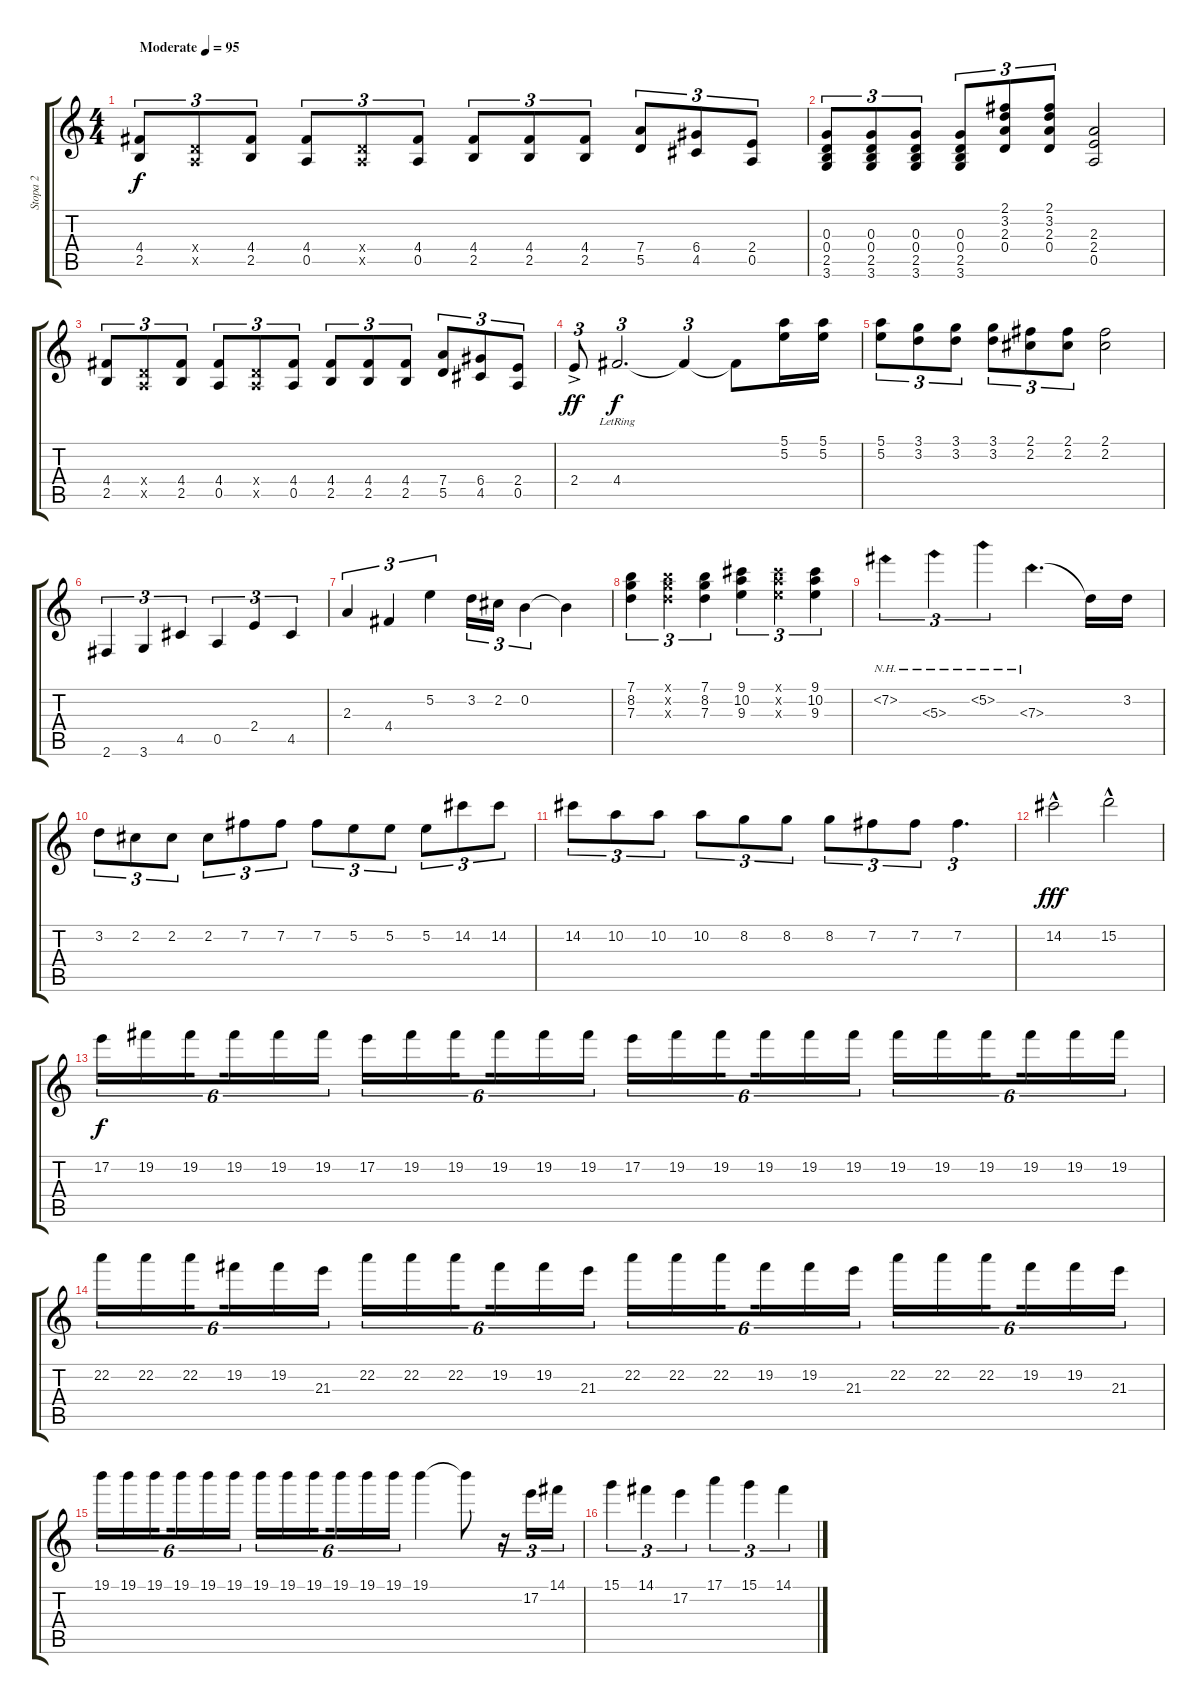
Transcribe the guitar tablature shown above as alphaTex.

\track ("Stopa 2" "Stopa 2") {instrument distortionguitar}
\staff {score tabs}
\tuning (E4 B3 G3 D3 A2 E2) {hide}
\ts (4 4)
\tempo (95 "Moderate")
\clef g2
\ks c
(4.4 2.5).8{tu (3 2) dy f instrument distortionguitar} (0.4{x} 0.5{x}).8{tu (3 2)} (4.4 2.5).8{tu (3 2)} (4.4 0.5).8{tu (3 2)} (0.4{x} 0.5{x}).8{tu (3 2)} (4.4 0.5).8{tu (3 2)} (4.4 2.5).8{tu (3 2)} (4.4 2.5).8{tu (3 2)} (4.4 2.5).8{tu (3 2)} (7.4 5.5).8{tu (3 2)} (6.4 4.5).8{tu (3 2)} (2.4 0.5).8{tu (3 2)} |
(0.3 0.4 2.5 3.6).8{tu (3 2)} (0.3 0.4 2.5 3.6).8{tu (3 2)} (0.3 0.4 2.5 3.6).8{tu (3 2)} (0.3 0.4 2.5 3.6).8{tu (3 2)} (2.1 3.2 2.3 0.4).8{tu (3 2)} (2.1 3.2 2.3 0.4).8{tu (3 2)} (2.3 2.4 0.5).2 |
(4.4 2.5).8{tu (3 2)} (0.4{x} 0.5{x}).8{tu (3 2)} (4.4 2.5).8{tu (3 2)} (4.4 0.5).8{tu (3 2)} (0.4{x} 0.5{x}).8{tu (3 2)} (4.4 0.5).8{tu (3 2)} (4.4 2.5).8{tu (3 2)} (4.4 2.5).8{tu (3 2)} (4.4 2.5).8{tu (3 2)} (7.4 5.5).8{tu (3 2)} (6.4 4.5).8{tu (3 2)} (2.4 0.5).8{tu (3 2)} |
2.4{ac}.8{tu (3 2) dy ff} 4.4{lr}.2{d tu (3 2) dy f} 4.4{t}.4{tu (3 2)} 4.4{t}.8 (5.1 5.2).16 (5.1 5.2).16 |
(5.1 5.2).8{tu (3 2)} (3.1 3.2).8{tu (3 2)} (3.1 3.2).8{tu (3 2)} (3.1 3.2).8{tu (3 2)} (2.1 2.2).8{tu (3 2)} (2.1 2.2).8{tu (3 2)} (2.1 2.2).2 |
2.6.4{tu (3 2)} 3.6.4{tu (3 2)} 4.5.4{tu (3 2)} 0.5.4{tu (3 2)} 2.4.4{tu (3 2)} 4.5.4{tu (3 2)} |
2.3.4{tu (3 2)} 4.4.4{tu (3 2)} 5.2.4{tu (3 2)} 3.2.16{tu (3 2)} 2.2.16{tu (3 2)} 0.2.4{tu (3 2)} 0.2{t}.4 |
(7.1 8.2 7.3).4{tu (3 2)} (7.1{x} 8.2{x} 7.3{x}).4{tu (3 2)} (7.1 8.2 7.3).4{tu (3 2)} (9.1 10.2 9.3).4{tu (3 2)} (9.1{x} 10.2{x} 9.3{x}).4{tu (3 2)} (9.1 10.2 9.3).4{tu (3 2)} |
7.2{nh}.4{tu (3 2)} 5.3{nh}.4{tu (3 2)} 5.2{nh}.4{tu (3 2)} 7.3{nh}.4{d} 7.3{t}.16 3.2.16 |
3.2.8{tu (3 2)} 2.2.8{tu (3 2)} 2.2.8{tu (3 2)} 2.2.8{tu (3 2)} 7.2.8{tu (3 2)} 7.2.8{tu (3 2)} 7.2.8{tu (3 2)} 5.2.8{tu (3 2)} 5.2.8{tu (3 2)} 5.2.8{tu (3 2)} 14.2.8{tu (3 2)} 14.2.8{tu (3 2)} |
14.2.8{tu (3 2)} 10.2.8{tu (3 2)} 10.2.8{tu (3 2)} 10.2.8{tu (3 2)} 8.2.8{tu (3 2)} 8.2.8{tu (3 2)} 8.2.8{tu (3 2)} 7.2.8{tu (3 2)} 7.2.8{tu (3 2)} 7.2.4{d tu (3 2)} |
14.2{hac}.2{dy fff} 15.2{hac}.2 |
17.2.16{tu (6 4) dy f} 19.2.16{tu (6 4)} 19.2.16{tu (6 4) beam splitsecondary} 19.2.16{tu (6 4)} 19.2.16{tu (6 4)} 19.2.16{tu (6 4)} 17.2.16{tu (6 4)} 19.2.16{tu (6 4)} 19.2.16{tu (6 4) beam splitsecondary} 19.2.16{tu (6 4)} 19.2.16{tu (6 4)} 19.2.16{tu (6 4)} 17.2.16{tu (6 4)} 19.2.16{tu (6 4)} 19.2.16{tu (6 4) beam splitsecondary} 19.2.16{tu (6 4)} 19.2.16{tu (6 4)} 19.2.16{tu (6 4)} 19.2.16{tu (6 4)} 19.2.16{tu (6 4)} 19.2.16{tu (6 4) beam splitsecondary} 19.2.16{tu (6 4)} 19.2.16{tu (6 4)} 19.2.16{tu (6 4)} |
22.2.16{tu (6 4)} 22.2.16{tu (6 4)} 22.2.16{tu (6 4) beam splitsecondary} 19.2.16{tu (6 4)} 19.2.16{tu (6 4)} 21.3.16{tu (6 4)} 22.2.16{tu (6 4)} 22.2.16{tu (6 4)} 22.2.16{tu (6 4) beam splitsecondary} 19.2.16{tu (6 4)} 19.2.16{tu (6 4)} 21.3.16{tu (6 4)} 22.2.16{tu (6 4)} 22.2.16{tu (6 4)} 22.2.16{tu (6 4) beam splitsecondary} 19.2.16{tu (6 4)} 19.2.16{tu (6 4)} 21.3.16{tu (6 4)} 22.2.16{tu (6 4)} 22.2.16{tu (6 4)} 22.2.16{tu (6 4) beam splitsecondary} 19.2.16{tu (6 4)} 19.2.16{tu (6 4)} 21.3.16{tu (6 4)} |
19.1.16{tu (6 4)} 19.1.16{tu (6 4)} 19.1.16{tu (6 4) beam splitsecondary} 19.1.16{tu (6 4)} 19.1.16{tu (6 4)} 19.1.16{tu (6 4)} 19.1.16{tu (6 4)} 19.1.16{tu (6 4)} 19.1.16{tu (6 4) beam splitsecondary} 19.1.16{tu (6 4)} 19.1.16{tu (6 4)} 19.1.16{tu (6 4)} 19.1.4 19.1{t}.8 r.16{tu (3 2)} 17.2.16{tu (3 2)} 14.1.16{tu (3 2)} |
15.1.4{tu (3 2)} 14.1.4{tu (3 2)} 17.2.4{tu (3 2)} 17.1.4{tu (3 2)} 15.1.4{tu (3 2)} 14.1.4{tu (3 2)}
